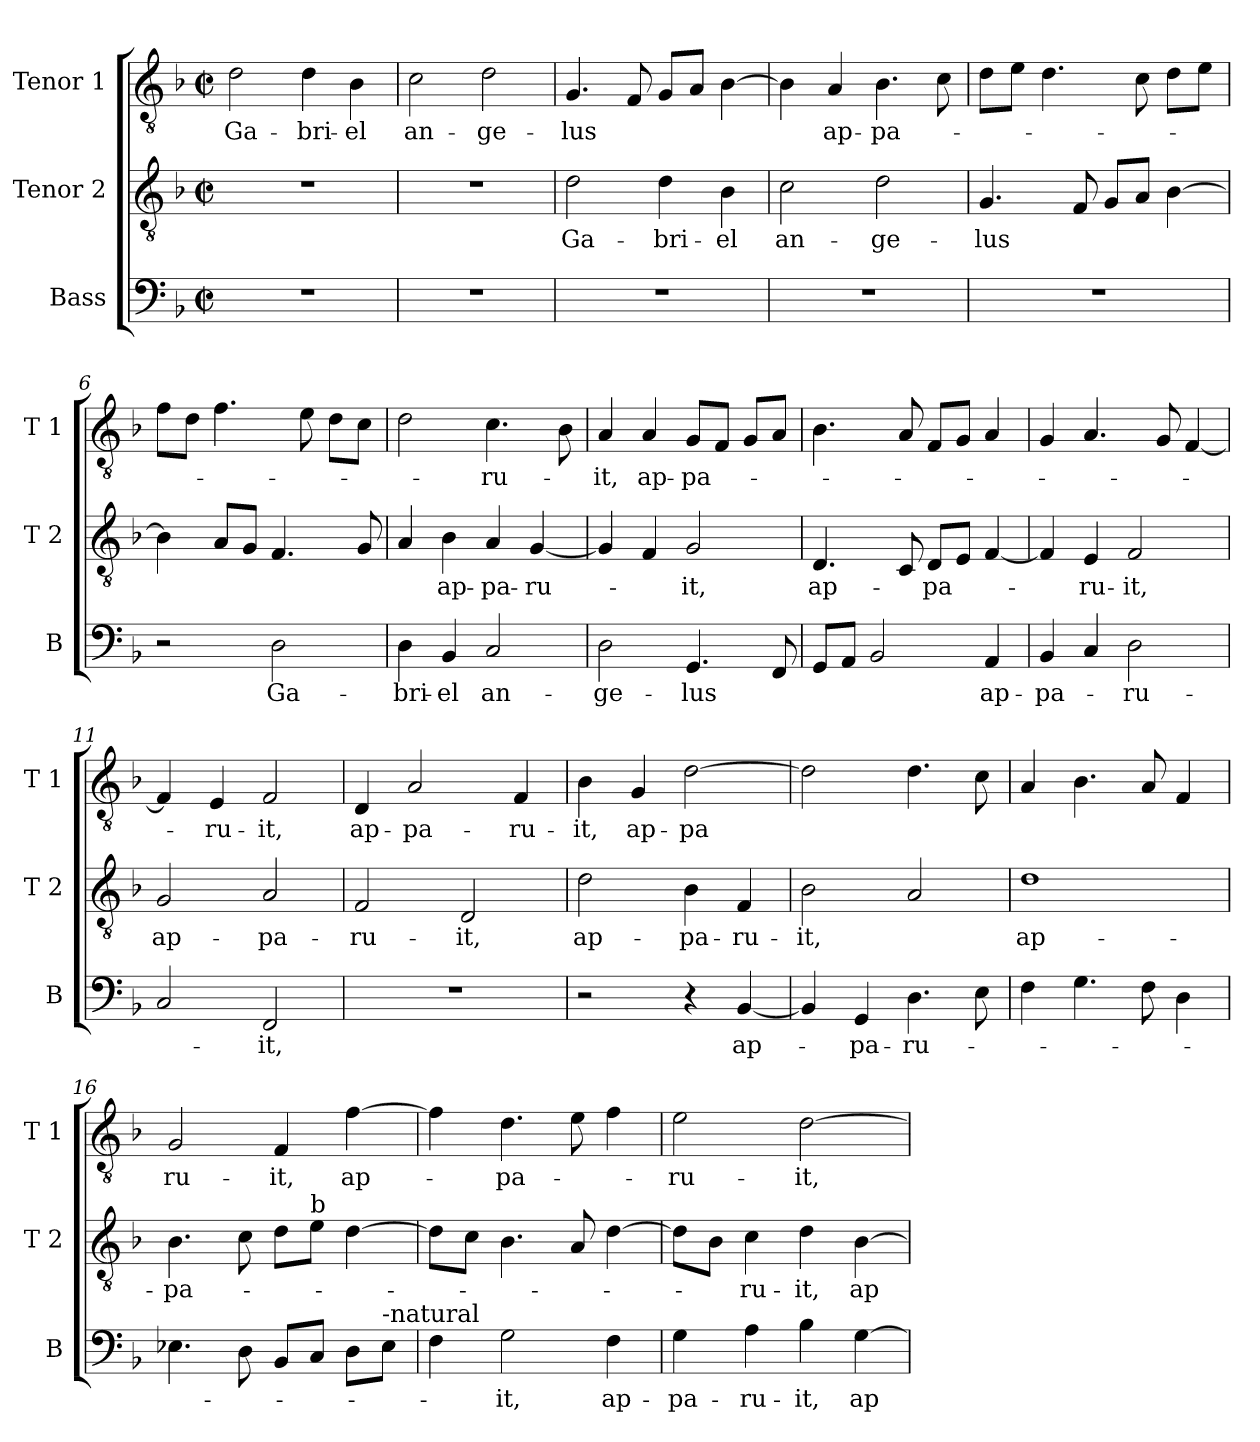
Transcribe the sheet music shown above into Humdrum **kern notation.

**kern	**text	**kern	**text	**kern	**text
*part3	*part3	*part2	*part2	*part1	*part1
*staff3	*staff3	*staff2	*staff2	*staff1	*staff1
*I"Bass	*	*I"Tenor 2	*	*I"Tenor 1	*
*I'B	*	*I'T 2	*	*I'T 1	*
*clefF4	*	*clefGv2	*	*clefGv2	*
*k[b-]	*	*k[b-]	*	*k[b-]	*
*F:	*	*F:	*	*F:	*
*M2/2	*	*M2/2	*	*M2/2	*
*met(c|)	*	*met(c|)	*	*met(c|)	*
=1	=1	=1	=1	=1	=1
!	!	!	!	!	!LO:LY:b
1r	.	1r	.	2d\	Ga-
!	!	!	!	!	!LO:LY:b
.	.	.	.	4d\	-bri-
!	!	!	!	!	!LO:LY:b
.	.	.	.	4B-\	-el
=2	=2	=2	=2	=2	=2
!	!	!	!	!	!LO:LY:b
1r	.	1r	.	2c\	an-
!	!	!	!	!	!LO:LY:b
.	.	.	.	2d\	-ge-
=3	=3	=3	=3	=3	=3
!	!	!	!LO:LY:b	!	!LO:LY:b
1r	.	2d\	Ga-	4.G/	-lus
.	.	.	.	8F/	.
!	!	!	!LO:LY:b	!	!
.	.	4d\	-bri-	8G/L	.
.	.	.	.	8A/J	.
!	!	!	!LO:LY:b	!	!
.	.	4B-\	-el	[4B-\	.
=4	=4	=4	=4	=4	=4
!	!	!	!LO:LY:b	!	!
1r	.	2c\	an-	4B-\]	.
!	!	!	!	!	!LO:LY:b
.	.	.	.	4A/	ap-
!	!	!	!LO:LY:b	!	!LO:LY:b
.	.	2d\	-ge-	4.B-\	-pa-
.	.	.	.	8c\	.
=5	=5	=5	=5	=5	=5
!	!	!	!LO:LY:b	!	!
1r	.	4.G/	-lus	8d\L	.
.	.	.	.	8e\J	.
.	.	.	.	4.d\	.
.	.	8F/	.	.	.
.	.	8G/L	.	.	.
.	.	8A/J	.	8c\	.
.	.	[4B-\	.	8d\L	.
.	.	.	.	8e\J	.
!!LO:LB:g=z
=6	=6	=6	=6	=6	=6
2r	.	4B-\]	.	8f\L	.
.	.	.	.	8d\J	.
.	.	8A/L	.	4.f\	.
.	.	8G/J	.	.	.
!	!LO:LY:b	!	!	!	!
2D\	Ga-	4.F/	.	.	.
.	.	.	.	8e\	.
.	.	.	.	8d\L	.
.	.	8G/	.	8c\J	.
=7	=7	=7	=7	=7	=7
!	!LO:LY:b	!	!	!	!
4D\	-bri-	4A/	.	2d\	.
!	!LO:LY:b	!	!LO:LY:b	!	!
4BB-/	-el	4B-\	ap-	.	.
!	!LO:LY:b	!	!LO:LY:b	!	!LO:LY:b
2C/	an-	4A/	-pa-	4.c\	-ru-
!	!	!	!LO:LY:b	!	!
.	.	[4G/	-ru-	.	.
.	.	.	.	8B-\	.
=8	=8	=8	=8	=8	=8
!	!LO:LY:b	!	!	!	!LO:LY:b
2D\	-ge-	4G/]	.	4A/	-it,
!	!	!	!	!	!LO:LY:b
.	.	4F/	.	4A/	ap-
!	!LO:LY:b	!	!LO:LY:b	!	!LO:LY:b
4.GG/	-lus	2G/	-it,	8G/L	-pa-
.	.	.	.	8F/J	.
.	.	.	.	8G/L	.
8FF/	.	.	.	8A/J	.
=9	=9	=9	=9	=9	=9
!	!	!	!LO:LY:b	!	!
8GG/L	.	4.D/	ap-	4.B-\	.
8AA/J	.	.	.	.	.
2BB-/	.	.	.	.	.
.	.	8C/	.	8A/	.
!	!	!	!LO:LY:b	!	!
.	.	8D/L	-pa-	8F/L	.
.	.	8E/J	.	8G/J	.
!	!LO:LY:b	!	!	!	!
4AA/	ap-	[4F/	.	4A/	.
=10	=10	=10	=10	=10	=10
!	!LO:LY:b	!	!	!	!
4BB-/	-pa-	4F/]	.	4G/	.
!	!	!	!LO:LY:b	!	!
4C/	.	4E/	-ru-	4.A/	.
!	!LO:LY:b	!	!LO:LY:b	!	!
2D\	-ru-	2F/	-it,	.	.
.	.	.	.	8G/	.
.	.	.	.	[4F/	.
=11	=11	=11	=11	=11	=11
!	!	!	!LO:LY:b	!	!
2C/	.	2G/	ap-	4F/]	.
!	!	!	!	!	!LO:LY:b
.	.	.	.	4E/	-ru-
!	!LO:LY:b	!	!LO:LY:b	!	!LO:LY:b
2FF/	-it,	2A/	-pa-	2F/	-it,
!!LO:LB:g=z
=12	=12	=12	=12	=12	=12
!	!	!	!LO:LY:b	!	!LO:LY:b
1r	.	2F/	-ru-	4D/	ap-
!	!	!	!	!	!LO:LY:b
.	.	.	.	2A/	-pa-
!	!	!	!LO:LY:b	!	!
.	.	2D/	-it,	.	.
!	!	!	!	!	!LO:LY:b
.	.	.	.	4F/	-ru-
=13	=13	=13	=13	=13	=13
!	!	!	!LO:LY:b	!	!LO:LY:b
2r	.	2d\	ap-	4B-\	-it,
!	!	!	!	!	!LO:LY:b
.	.	.	.	4G/	ap-
!	!	!	!LO:LY:b	!	!LO:LY:b
4r	.	4B-\	-pa-	[2d\	-pa
!	!LO:LY:b	!	!LO:LY:b	!	!
[4BB-/	ap-	4F/	-ru-	.	.
=14	=14	=14	=14	=14	=14
!	!	!	!LO:LY:b	!	!
4BB-/]	.	2B-\	-it,	2d\]	.
!	!LO:LY:b	!	!	!	!
4GG/	-pa-	.	.	.	.
!	!LO:LY:b	!	!	!	!
4.D\	-ru-	2A/	.	4.d\	.
8E\	.	.	.	8c\	.
=15	=15	=15	=15	=15	=15
!	!	!	!LO:LY:b	!	!
4F\	.	1d	ap-	4A/	.
4.G\	.	.	.	4.B-\	.
8F\	.	.	.	8A/	.
4D\	.	.	.	4F/	.
=16	=16	=16	=16	=16	=16
!	!	!	!LO:LY:b	!	!LO:LY:b
4.E-X\	.	4.B-\	-pa-	2G/	ru-
8D\	.	8c\	.	.	.
!	!	!	!	!	!LO:LY:b
8BB-/L	.	8d\L	.	4F/	-it,
!	!	!LO:TX:a:t=b	!	!	!
8C/J	.	8e\J	.	.	.
!	!	!	!	!	!LO:LY:b
8D\L	.	[4d\	.	[4f\	ap-
!LO:TX:a:t=-natural	!	!	!	!	!
8E-\J	.	.	.	.	.
=17	=17	=17	=17	=17	=17
4F\	.	8d\L]	.	4f\]	.
.	.	8c\J	.	.	.
!	!LO:LY:b	!	!	!	!LO:LY:b
2G\	-it,	4.B-\	.	4.d\	-pa-
.	.	8A/	.	8e\	.
!	!LO:LY:b	!	!	!	!
4F\	ap-	[4d\	.	4f\	.
!!LO:PB:g=z
=18	=18	=18	=18	=18	=18
!	!LO:LY:b	!	!	!	!LO:LY:b
4G\	-pa-	8d\L]	.	2e\	-ru-
.	.	8B-\J	.	.	.
!	!LO:LY:b	!	!LO:LY:b	!	!
4A\	-ru-	4c\	-ru-	.	.
!	!LO:LY:b	!	!LO:LY:b	!	!LO:LY:b
4B-\	-it,	4d\	-it,	[2d\	-it,
!	!LO:LY:b	!	!LO:LY:b	!	!
[4G\	ap-	[4B-\	ap-	.	.
=	=	=	=	=	=
*-	*-	*-	*-	*-	*-
